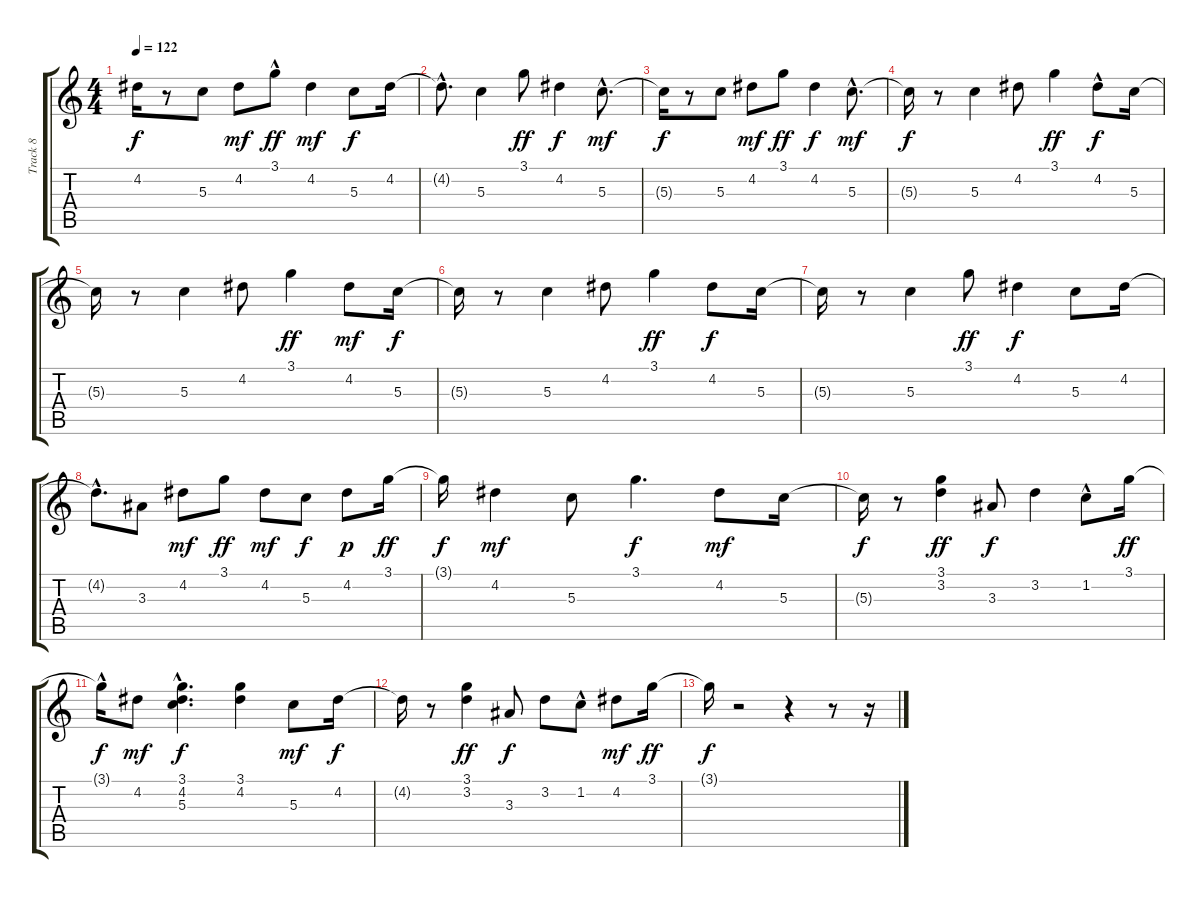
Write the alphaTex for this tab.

\track ("Track 8" "Track 8") {instrument acousticguitarsteel}
\staff {score tabs}
\tuning (E4 B3 G3 D3 A2 E2) {hide}
\ts (4 4)
\tempo 122
\clef g2
\ks c
4.2{t}.16{dy f} r.8 5.3.8 4.2.8{dy mf} 3.1{hac}.8{dy ff} 4.2.4{dy mf} 5.3.8{dy f} 4.2.16 |
4.2{hac t}.8{d} 5.3.4 3.1.8{dy ff} 4.2.4{dy f} 5.3{hac}.8{d dy mf} |
5.3{t}.16{dy f} r.8 5.3.8 4.2.8{dy mf} 3.1.8{dy ff} 4.2.4{dy f} 5.3{hac}.8{d dy mf} |
5.3{t}.16{dy f} r.8 5.3.4 4.2.8 3.1.4{dy ff} 4.2{hac}.8{dy f} 5.3.16 |
5.3{t}.16 r.8 5.3.4 4.2.8 3.1.4{dy ff} 4.2.8{dy mf} 5.3.16{dy f} |
5.3{t}.16 r.8 5.3.4 4.2.8 3.1.4{dy ff} 4.2.8{dy f} 5.3.16 |
5.3{t}.16 r.8 5.3.4 3.1.8{dy ff} 4.2.4{dy f} 5.3.8 4.2.16 |
4.2{hac t}.8{d} 3.3.8 4.2.8{dy mf} 3.1.8{dy ff} 4.2.8{dy mf} 5.3.8{dy f} 4.2.8{dy p} 3.1.16{dy ff} |
3.1{t}.16{dy f} 4.2.4{dy mf} 5.3.8 3.1.4{d dy f} 4.2.8{dy mf} 5.3.16 |
5.3{t}.16{dy f} r.8 (3.1 3.2).4{dy ff} 3.3.8{dy f} 3.2.4 1.2{hac}.8 3.1.16{dy ff} |
3.1{hac t}.16{dy f} 4.2.8{dy mf} (3.1{hac} 4.2{hac} 5.3).4{d dy f} (3.1 4.2).4 5.3.8{dy mf} 4.2.16{dy f} |
4.2{t}.16 r.8 (3.1 3.2).4{dy ff} 3.3.8{dy f} 3.2.8 1.2{hac}.8 4.2.8{dy mf} 3.1.16{dy ff} |
3.1{t}.16{dy f} r.2 r.4 r.8 r.16
